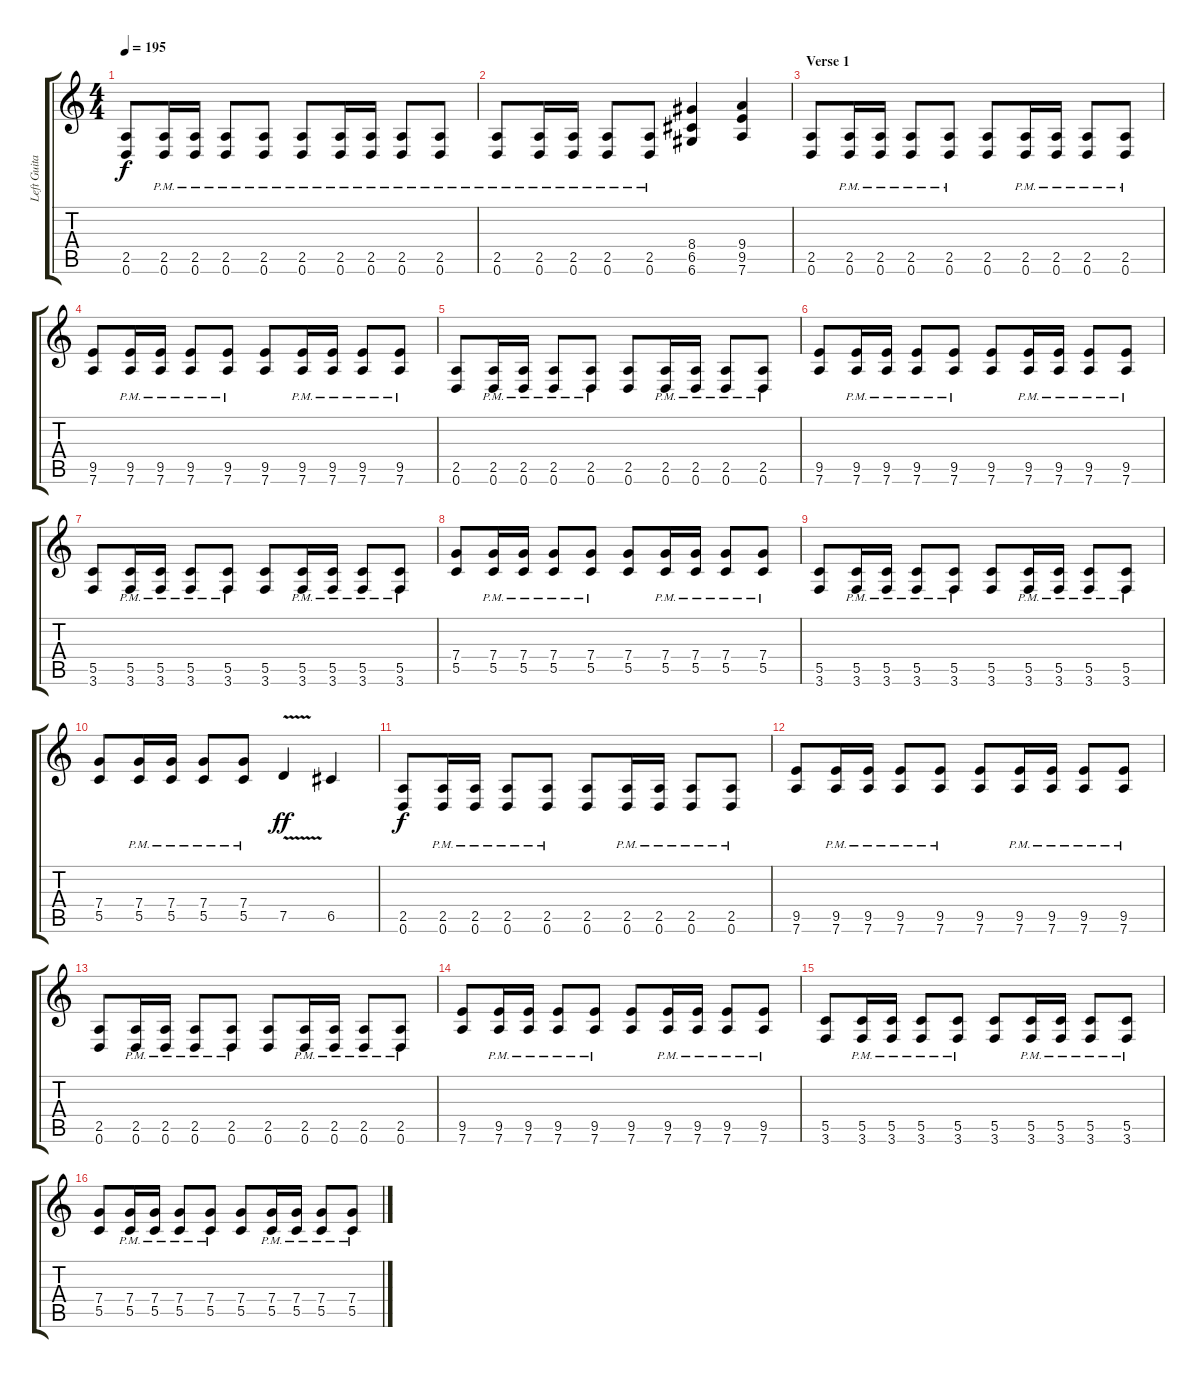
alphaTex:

\track ("Left Guitar" "Left Guita") {instrument distortionguitar}
\staff {score tabs}
\tuning (D4 A3 F3 C3 G2 D2) {hide}
\ts (4 4)
\tempo 195
\clef g2
\ks c
(2.5 0.6).8{dy f} (2.5{pm} 0.6).16 (2.5{pm} 0.6).16 (2.5{pm} 0.6).8 (2.5{pm} 0.6).8 (2.5{pm} 0.6).8 (2.5{pm} 0.6).16 (2.5{pm} 0.6).16 (2.5{pm} 0.6).8 (2.5{pm} 0.6).8 |
(2.5{pm} 0.6).8 (2.5{pm} 0.6).16 (2.5{pm} 0.6).16 (2.5{pm} 0.6).8 (2.5{pm} 0.6).8 (8.4 6.5 6.6).4 (9.4 9.5 7.6).4 |
\section ("" "Verse 1")
(2.5 0.6).8 (2.5{pm} 0.6).16 (2.5{pm} 0.6).16 (2.5{pm} 0.6).8 (2.5{pm} 0.6).8 (2.5 0.6).8 (2.5{pm} 0.6).16 (2.5{pm} 0.6).16 (2.5{pm} 0.6).8 (2.5{pm} 0.6).8 |
(9.5 7.6).8 (9.5{pm} 7.6).16 (9.5{pm} 7.6).16 (9.5{pm} 7.6).8 (9.5{pm} 7.6).8 (9.5 7.6).8 (9.5{pm} 7.6).16 (9.5{pm} 7.6).16 (9.5{pm} 7.6).8 (9.5{pm} 7.6).8 |
(2.5 0.6).8 (2.5{pm} 0.6).16 (2.5{pm} 0.6).16 (2.5{pm} 0.6).8 (2.5{pm} 0.6).8 (2.5 0.6).8 (2.5{pm} 0.6).16 (2.5{pm} 0.6).16 (2.5{pm} 0.6).8 (2.5{pm} 0.6).8 |
(9.5 7.6).8 (9.5{pm} 7.6).16 (9.5{pm} 7.6).16 (9.5{pm} 7.6).8 (9.5{pm} 7.6).8 (9.5 7.6).8 (9.5{pm} 7.6).16 (9.5{pm} 7.6).16 (9.5{pm} 7.6).8 (9.5{pm} 7.6).8 |
(5.5 3.6).8 (5.5{pm} 3.6).16 (5.5{pm} 3.6).16 (5.5{pm} 3.6).8 (5.5{pm} 3.6).8 (5.5 3.6).8 (5.5{pm} 3.6).16 (5.5{pm} 3.6).16 (5.5{pm} 3.6).8 (5.5{pm} 3.6).8 |
(7.4 5.5).8 (7.4{pm} 5.5).16 (7.4{pm} 5.5).16 (7.4{pm} 5.5).8 (7.4{pm} 5.5).8 (7.4 5.5).8 (7.4{pm} 5.5).16 (7.4{pm} 5.5).16 (7.4{pm} 5.5).8 (7.4{pm} 5.5).8 |
(5.5 3.6).8 (5.5{pm} 3.6).16 (5.5{pm} 3.6).16 (5.5{pm} 3.6).8 (5.5{pm} 3.6).8 (5.5 3.6).8 (5.5{pm} 3.6).16 (5.5{pm} 3.6).16 (5.5{pm} 3.6).8 (5.5{pm} 3.6).8 |
(7.4 5.5).8 (7.4{pm} 5.5).16 (7.4{pm} 5.5).16 (7.4{pm} 5.5).8 (7.4{pm} 5.5).8 7.5{v}.4{dy ff} 6.5.4 |
(2.5 0.6).8{dy f} (2.5{pm} 0.6).16 (2.5{pm} 0.6).16 (2.5{pm} 0.6).8 (2.5{pm} 0.6).8 (2.5 0.6).8 (2.5{pm} 0.6).16 (2.5{pm} 0.6).16 (2.5{pm} 0.6).8 (2.5{pm} 0.6).8 |
(9.5 7.6).8 (9.5{pm} 7.6).16 (9.5{pm} 7.6).16 (9.5{pm} 7.6).8 (9.5{pm} 7.6).8 (9.5 7.6).8 (9.5{pm} 7.6).16 (9.5{pm} 7.6).16 (9.5{pm} 7.6).8 (9.5{pm} 7.6).8 |
(2.5 0.6).8 (2.5{pm} 0.6).16 (2.5{pm} 0.6).16 (2.5{pm} 0.6).8 (2.5{pm} 0.6).8 (2.5 0.6).8 (2.5{pm} 0.6).16 (2.5{pm} 0.6).16 (2.5{pm} 0.6).8 (2.5{pm} 0.6).8 |
(9.5 7.6).8 (9.5{pm} 7.6).16 (9.5{pm} 7.6).16 (9.5{pm} 7.6).8 (9.5{pm} 7.6).8 (9.5 7.6).8 (9.5{pm} 7.6).16 (9.5{pm} 7.6).16 (9.5{pm} 7.6).8 (9.5{pm} 7.6).8 |
(5.5 3.6).8 (5.5{pm} 3.6).16 (5.5{pm} 3.6).16 (5.5{pm} 3.6).8 (5.5{pm} 3.6).8 (5.5 3.6).8 (5.5{pm} 3.6).16 (5.5{pm} 3.6).16 (5.5{pm} 3.6).8 (5.5{pm} 3.6).8 |
(7.4 5.5).8 (7.4{pm} 5.5).16 (7.4{pm} 5.5).16 (7.4{pm} 5.5).8 (7.4{pm} 5.5).8 (7.4 5.5).8 (7.4{pm} 5.5).16 (7.4{pm} 5.5).16 (7.4{pm} 5.5).8 (7.4{pm} 5.5).8
